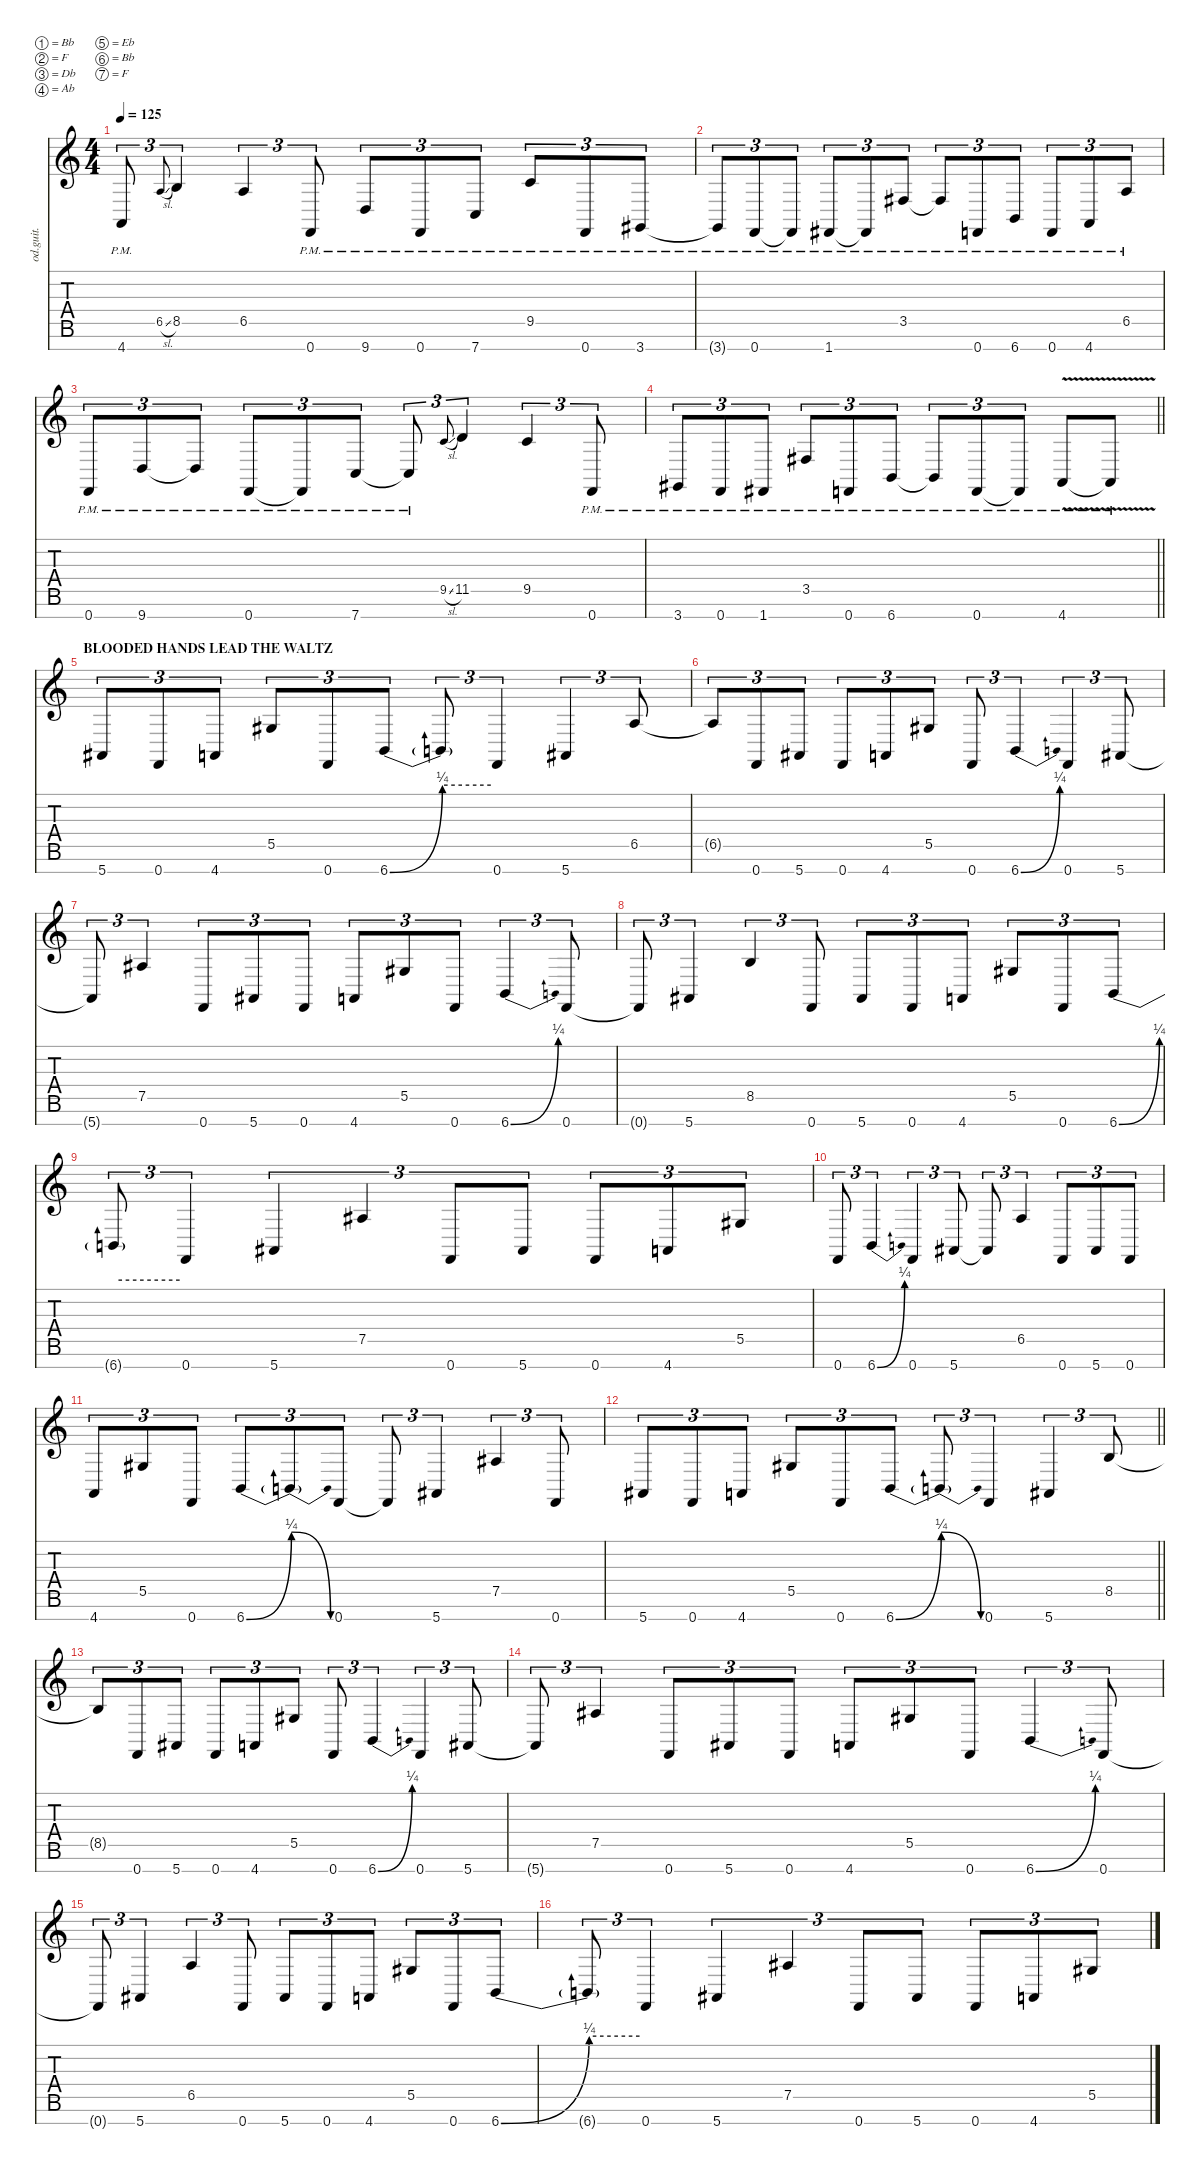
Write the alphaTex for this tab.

\defaultSystemsLayout 4
\hideDynamics
\bracketExtendMode nobrackets
\track ("8 string guitar 1 (Fredrik Thordendal)" "od.guit.") {instrument overdrivenguitar}
\staff {score tabs}
\tuning (Bb3 F3 Db3 Ab2 Eb2 Bb1 F1)
\ts (4 4)
\tempo 125
\clef g2
\ks c
4.7{pm t}.8{tu (3 2) dy f beam Up} 6.5{sl}.8{gr onbeat dy mf beam Up} 8.5.4{tu (3 2) dy f beam Up} 6.5.4{tu (3 2) beam Up} 0.7{pm}.8{tu (3 2) beam Up} 9.7{pm}.8{tu (3 2) beam Up} 0.7{pm}.8{tu (3 2) beam Up} 7.7{pm}.8{tu (3 2) beam Up} 9.5{pm}.8{tu (3 2) beam Up} 0.7{pm}.8{tu (3 2) beam Up} 3.7{pm acc #}.8{tu (3 2) beam Up} |
3.7{pm t acc #}.8{tu (3 2) beam Up} 0.7{pm}.8{tu (3 2) beam Up} 0.7{pm t}.8{tu (3 2) beam Up} 1.7{pm acc #}.8{tu (3 2) beam Up} 1.7{pm t acc #}.8{tu (3 2) beam Up} 3.5{pm acc #}.8{tu (3 2) beam Up} 3.5{pm t acc #}.8{tu (3 2) beam Up} 0.7{pm}.8{tu (3 2) beam Up} 6.7{pm}.8{tu (3 2) beam Up} 0.7{pm}.8{tu (3 2) beam Up} 4.7{pm}.8{tu (3 2) beam Up} 6.5{pm}.8{tu (3 2) beam Up} |
0.7{pm}.8{tu (3 2) beam Up} 9.7{pm}.8{tu (3 2) beam Up} 9.7{pm t}.8{tu (3 2) beam Up} 0.7{pm}.8{tu (3 2) beam Up} 0.7{pm t}.8{tu (3 2) beam Up} 7.7{pm}.8{tu (3 2) beam Up} 7.7{pm t}.8{tu (3 2) beam Up} 9.5{sl}.8{gr onbeat dy mf beam Up} 11.5.4{tu (3 2) dy f beam Up} 9.5.4{tu (3 2) beam Up} 0.7{pm}.8{tu (3 2) beam Up} |
\barLineRight lightlight
3.7{pm acc #}.8{tu (3 2) beam Up} 0.7{pm}.8{tu (3 2) beam Up} 1.7{pm acc #}.8{tu (3 2) beam Up} 3.5{pm acc #}.8{tu (3 2) beam Up} 0.7{pm}.8{tu (3 2) beam Up} 6.7{pm}.8{tu (3 2) beam Up} 6.7{pm t}.8{tu (3 2) beam Up} 0.7{pm}.8{tu (3 2) beam Up} 0.7{pm t}.8{tu (3 2) beam Up} 4.7{v pm}.8{beam Up} 4.7{v pm t}.8{beam Up} |
\section ("" "BLOODED HANDS LEAD THE WALTZ")
5.7{acc #}.8{tu (3 2) beam Up} 0.7.8{tu (3 2) beam Up} 4.7.8{tu (3 2) beam Up} 5.5{acc #}.8{tu (3 2) beam Up} 0.7.8{tu (3 2) beam Up} 6.7{be (bend 0 0 60 1)}.8{tu (3 2) beam Up} 6.7{be (hold 0 1 60 1) t}.8{tu (3 2) beam Up} 0.7.4{tu (3 2) beam Up} 5.7{acc #}.4{tu (3 2) beam Up} 6.5.8{tu (3 2) beam Up} |
6.5{t}.8{tu (3 2) beam Up} 0.7.8{tu (3 2) beam Up} 5.7{acc #}.8{tu (3 2) beam Up} 0.7.8{tu (3 2) beam Up} 4.7.8{tu (3 2) beam Up} 5.5{acc #}.8{tu (3 2) beam Up} 0.7.8{tu (3 2) beam Up} 6.7{be (bend 0 0 60 1)}.4{tu (3 2) beam Up} 0.7.4{tu (3 2) beam Up} 5.7{acc #}.8{tu (3 2) beam Up} |
5.7{t acc #}.8{tu (3 2) beam Up} 7.5{acc #}.4{tu (3 2) beam Up} 0.7.8{tu (3 2) beam Up} 5.7{acc #}.8{tu (3 2) beam Up} 0.7.8{tu (3 2) beam Up} 4.7.8{tu (3 2) beam Up} 5.5{acc #}.8{tu (3 2) beam Up} 0.7.8{tu (3 2) beam Up} 6.7{be (bend 0 0 60 1)}.4{tu (3 2) beam Up} 0.7.8{tu (3 2) beam Up} |
0.7{t}.8{tu (3 2) beam Up} 5.7{acc #}.4{tu (3 2) beam Up} 8.5.4{tu (3 2) beam Up} 0.7.8{tu (3 2) beam Up} 5.7{acc #}.8{tu (3 2) beam Up} 0.7.8{tu (3 2) beam Up} 4.7.8{tu (3 2) beam Up} 5.5{acc #}.8{tu (3 2) beam Up} 0.7.8{tu (3 2) beam Up} 6.7{be (bend 0 0 60 1)}.8{tu (3 2) beam Up} |
6.7{be (hold 0 1 60 1) t}.8{tu (3 2) beam Up} 0.7.4{tu (3 2) beam Up} 5.7{acc #}.4{tu (3 2) beam Up} 7.5{acc #}.4{tu (3 2) beam Up} 0.7.8{tu (3 2) beam Up} 5.7{acc #}.8{tu (3 2) beam Up} 0.7.8{tu (3 2) beam Up} 4.7.8{tu (3 2) beam Up} 5.5{acc #}.8{tu (3 2) beam Up} |
0.7.8{tu (3 2) beam Up} 6.7{be (bend 0 0 60 1)}.4{tu (3 2) beam Up} 0.7.4{tu (3 2) beam Up} 5.7{acc #}.8{tu (3 2) beam Up} 5.7{t acc #}.8{tu (3 2) beam Up} 6.5.4{tu (3 2) beam Up} 0.7.8{tu (3 2) beam Up} 5.7{acc #}.8{tu (3 2) beam Up} 0.7.8{tu (3 2) beam Up} |
4.7.8{tu (3 2) beam Up} 5.5{acc #}.8{tu (3 2) beam Up} 0.7.8{tu (3 2) beam Up} 6.7{be (bend 0 0 60 1)}.8{tu (3 2) beam Up} 6.7{be (release 0 1 60 0) t}.8{tu (3 2) beam Up} 0.7.8{tu (3 2) beam Up} 0.7{t}.8{tu (3 2) beam Up} 5.7{acc #}.4{tu (3 2) beam Up} 7.5{acc #}.4{tu (3 2) beam Up} 0.7.8{tu (3 2) beam Up} |
\barLineRight lightlight
5.7{acc #}.8{tu (3 2) beam Up} 0.7.8{tu (3 2) beam Up} 4.7.8{tu (3 2) beam Up} 5.5{acc #}.8{tu (3 2) beam Up} 0.7.8{tu (3 2) beam Up} 6.7{be (bend 0 0 60 1)}.8{tu (3 2) beam Up} 6.7{be (release 0 1 60 0) t}.8{tu (3 2) beam Up} 0.7.4{tu (3 2) beam Up} 5.7{acc #}.4{tu (3 2) beam Up} 8.5.8{tu (3 2) beam Up} |
8.5{t}.8{tu (3 2) beam Up} 0.7.8{tu (3 2) beam Up} 5.7{acc #}.8{tu (3 2) beam Up} 0.7.8{tu (3 2) beam Up} 4.7.8{tu (3 2) beam Up} 5.5{acc #}.8{tu (3 2) beam Up} 0.7.8{tu (3 2) beam Up} 6.7{be (bend 0 0 60 1)}.4{tu (3 2) beam Up} 0.7.4{tu (3 2) beam Up} 5.7{acc #}.8{tu (3 2) beam Up} |
5.7{t acc #}.8{tu (3 2) beam Up} 7.5{acc #}.4{tu (3 2) beam Up} 0.7.8{tu (3 2) beam Up} 5.7{acc #}.8{tu (3 2) beam Up} 0.7.8{tu (3 2) beam Up} 4.7.8{tu (3 2) beam Up} 5.5{acc #}.8{tu (3 2) beam Up} 0.7.8{tu (3 2) beam Up} 6.7{be (bend 0 0 60 1)}.4{tu (3 2) beam Up} 0.7.8{tu (3 2) beam Up} |
0.7{t}.8{tu (3 2) beam Up} 5.7{acc #}.4{tu (3 2) beam Up} 6.5.4{tu (3 2) beam Up} 0.7.8{tu (3 2) beam Up} 5.7{acc #}.8{tu (3 2) beam Up} 0.7.8{tu (3 2) beam Up} 4.7.8{tu (3 2) beam Up} 5.5{acc #}.8{tu (3 2) beam Up} 0.7.8{tu (3 2) beam Up} 6.7{be (bend 0 0 60 1)}.8{tu (3 2) beam Up} |
6.7{be (hold 0 1 60 1) t}.8{tu (3 2) beam Up} 0.7.4{tu (3 2) beam Up} 5.7{acc #}.4{tu (3 2) beam Up} 7.5{acc #}.4{tu (3 2) beam Up} 0.7.8{tu (3 2) beam Up} 5.7{acc #}.8{tu (3 2) beam Up} 0.7.8{tu (3 2) beam Up} 4.7.8{tu (3 2) beam Up} 5.5{acc #}.8{tu (3 2) beam Up}
